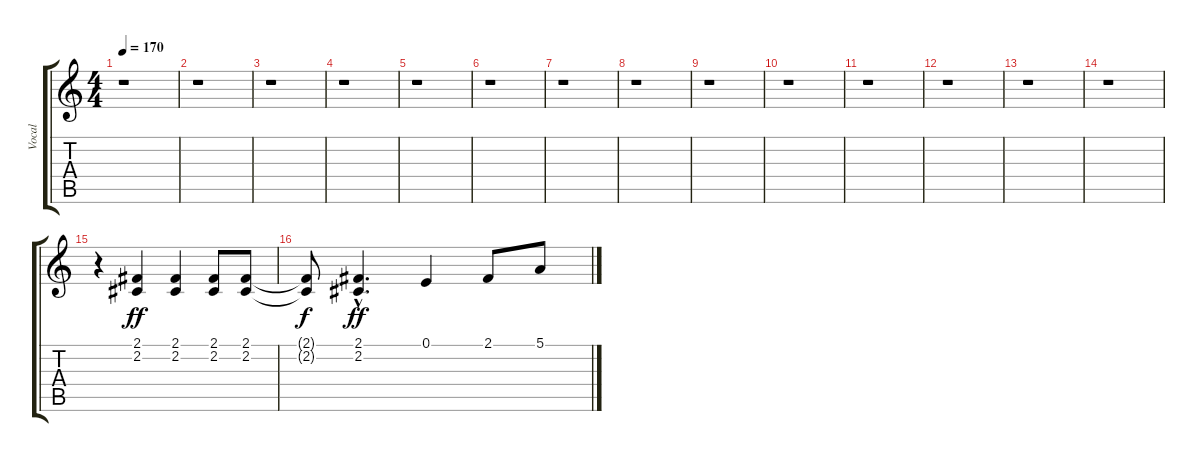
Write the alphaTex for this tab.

\track ("Vocal" "Vocal") {instrument choiraahs}
\staff {score tabs}
\tuning (E4 B3 G3 D3 A2 E2) {hide}
\ts (4 4)
\tempo 170
\clef g2
\ks c
r.1{dy f} |
r.1 |
r.1 |
r.1 |
r.1 |
r.1 |
r.1 |
r.1 |
r.1 |
r.1 |
r.1 |
r.1 |
r.1 |
r.1 |
r.4 (2.1 2.2).4{dy ff} (2.1 2.2).4 (2.1 2.2).8 (2.1 2.2).8 |
(2.1{t} 2.2{t}).8{dy f} (2.1{hac} 2.2{hac}).4{d dy ff} 0.1.4 2.1.8 5.1.8
